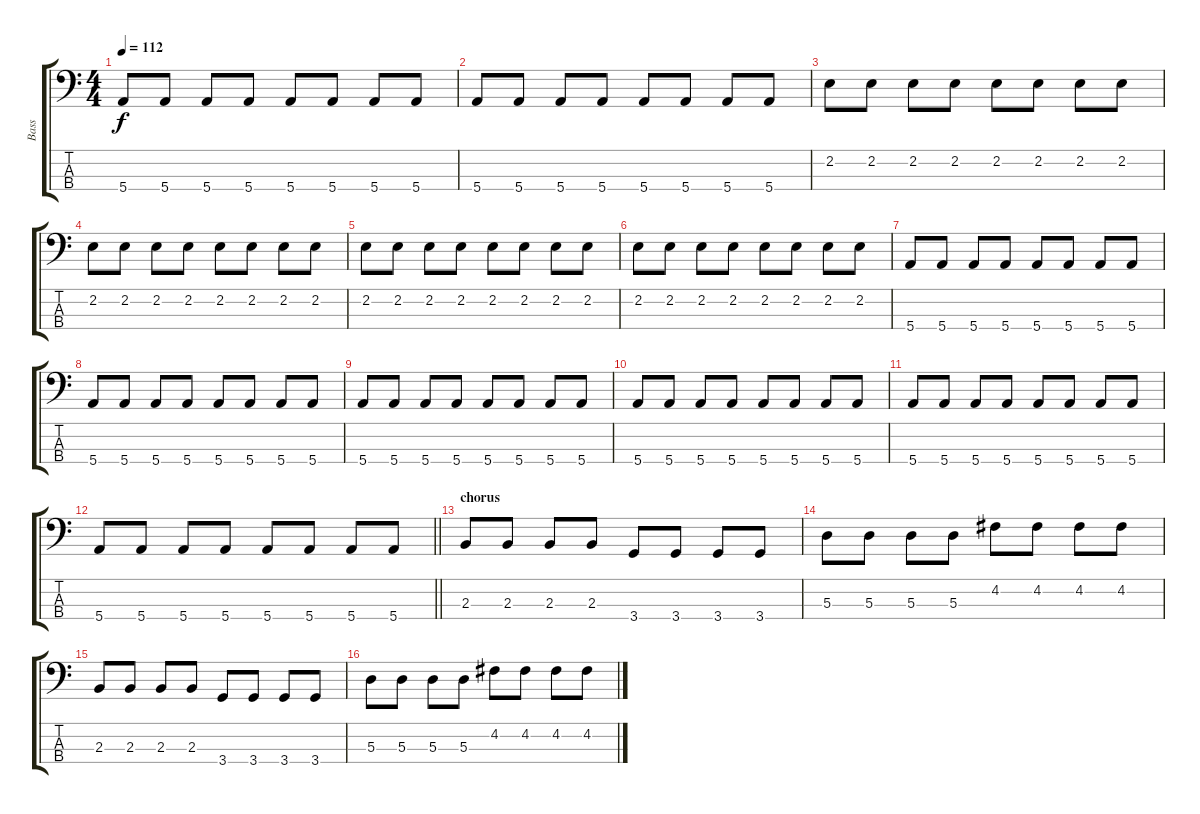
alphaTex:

\track ("Bass" "Bass") {instrument electricbassfinger}
\staff {score tabs}
\tuning (G2 D2 A1 E1) {hide}
\ts (4 4)
\tempo 112
\clef f4
\ks c
5.4.8{dy f} 5.4.8 5.4.8 5.4.8 5.4.8 5.4.8 5.4.8 5.4.8 |
5.4.8 5.4.8 5.4.8 5.4.8 5.4.8 5.4.8 5.4.8 5.4.8 |
2.2.8 2.2.8 2.2.8 2.2.8 2.2.8 2.2.8 2.2.8 2.2.8 |
2.2.8 2.2.8 2.2.8 2.2.8 2.2.8 2.2.8 2.2.8 2.2.8 |
2.2.8 2.2.8 2.2.8 2.2.8 2.2.8 2.2.8 2.2.8 2.2.8 |
2.2.8 2.2.8 2.2.8 2.2.8 2.2.8 2.2.8 2.2.8 2.2.8 |
5.4.8 5.4.8 5.4.8 5.4.8 5.4.8 5.4.8 5.4.8 5.4.8 |
5.4.8 5.4.8 5.4.8 5.4.8 5.4.8 5.4.8 5.4.8 5.4.8 |
5.4.8 5.4.8 5.4.8 5.4.8 5.4.8 5.4.8 5.4.8 5.4.8 |
5.4.8 5.4.8 5.4.8 5.4.8 5.4.8 5.4.8 5.4.8 5.4.8 |
5.4.8 5.4.8 5.4.8 5.4.8 5.4.8 5.4.8 5.4.8 5.4.8 |
\barLineRight lightlight
5.4.8 5.4.8 5.4.8 5.4.8 5.4.8 5.4.8 5.4.8 5.4.8 |
\section ("" "chorus")
2.3.8 2.3.8 2.3.8 2.3.8 3.4.8 3.4.8 3.4.8 3.4.8 |
5.3.8 5.3.8 5.3.8 5.3.8 4.2.8 4.2.8 4.2.8 4.2.8 |
2.3.8 2.3.8 2.3.8 2.3.8 3.4.8 3.4.8 3.4.8 3.4.8 |
5.3.8 5.3.8 5.3.8 5.3.8 4.2.8 4.2.8 4.2.8 4.2.8
